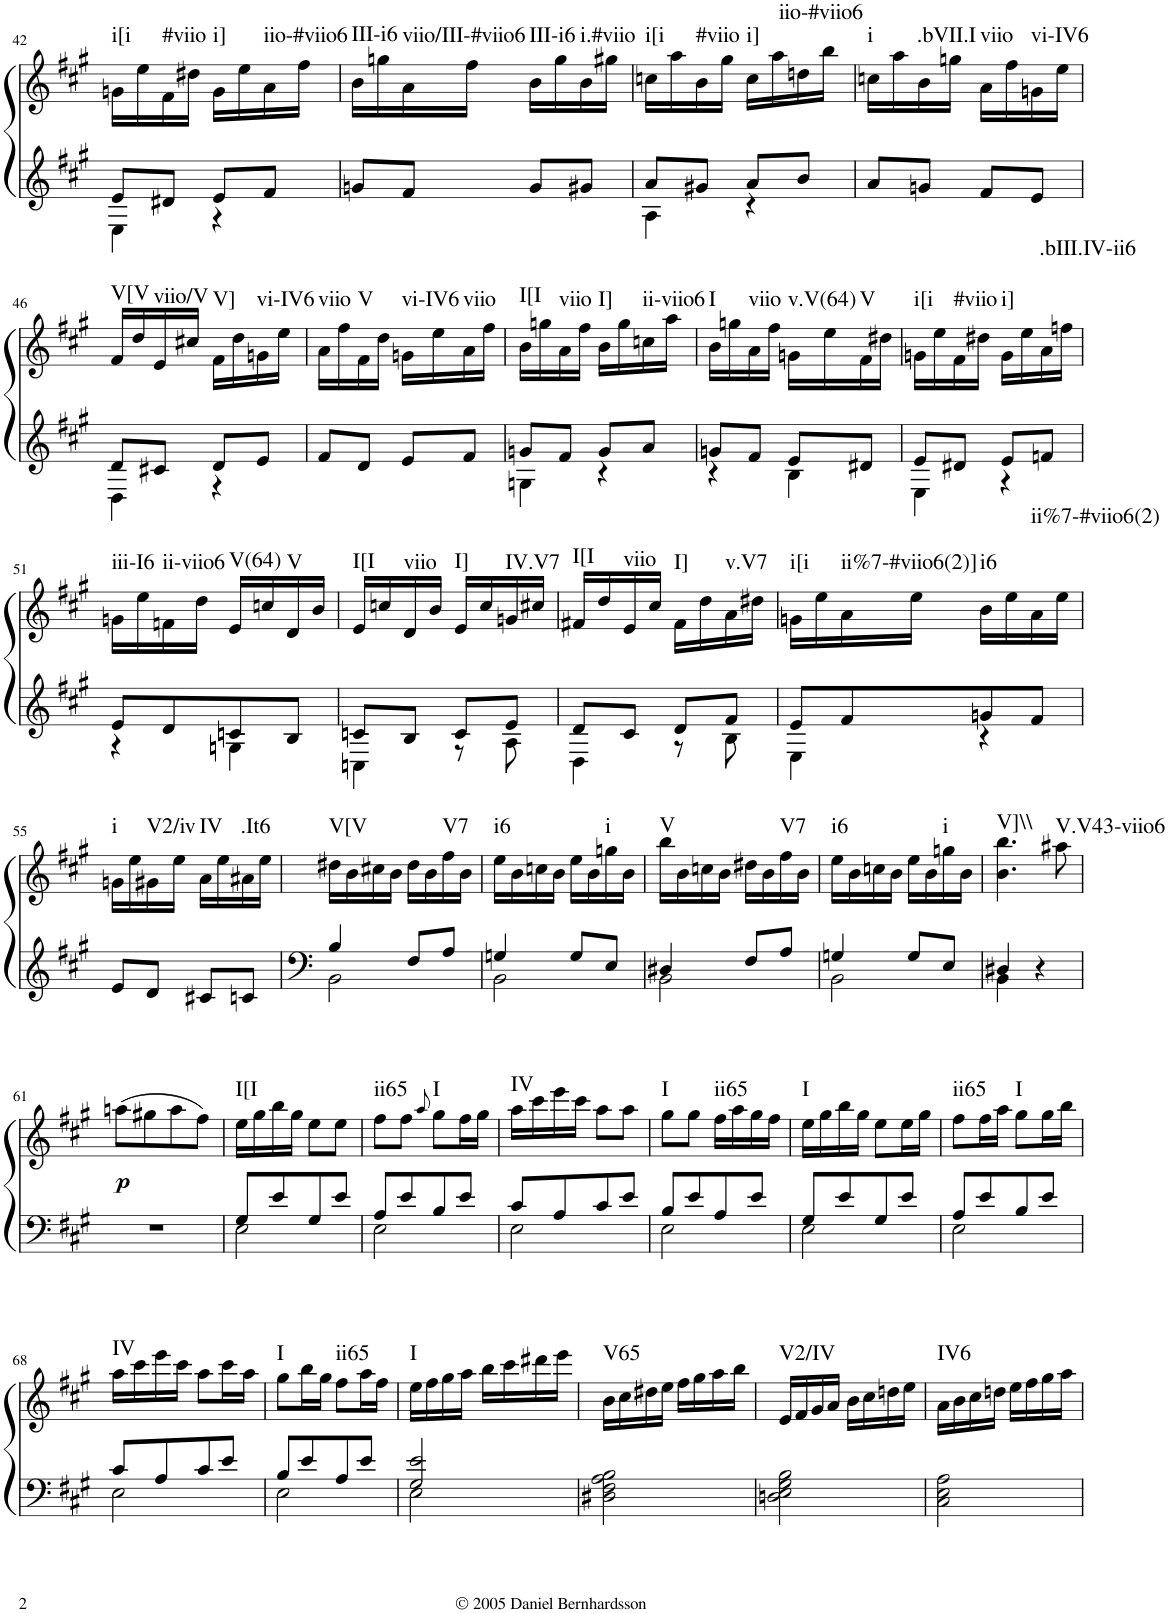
**kern	**kern	**dynam	**harte
*part1	*part1	*part1	*part1
*staff2	*staff1	*staff1/2	*
*I"Piano	*	*	*
*I'Pno.	*	*	*
!!LO:PB:g=z
*clefG2	*clefG2	*	*
*k[f#c#g#]	*k[f#c#g#]	*	*
*A:	*A:	*	*
*M2/4	*M2/4	*	*
=42	=42	=42	=42
*^	*	*	*
!	!	!	!	!LO:H:kt=i[i
8e/L	4E\	16gn\LL	.	N
.	.	16ee\	.	.
!	!	!	!	!LO:H:kt=#viio
8d#X/J	.	16f#\	.	N
.	.	16dd#X\JJ	.	.
!	!	!	!	!LO:H:kt=i]
8e/L	4r	16g\LL	.	N
.	.	16ee\	.	.
!	!	!	!	!LO:H:kt=iio-#viio6
8f#/J	.	16a\	.	N
.	.	16ff#\JJ	.	.
*v	*v	*	*	*
=43	=43	=43	=43
!	!	!	!LO:H:kt=III-i6
8gn/L	16b\LL	.	N
.	16ggn\	.	.
!	!	!	!LO:H:kt=viio/III-#viio6
8f#/J	16a\	.	N
.	16ff#\JJ	.	.
!	!	!	!LO:H:kt=III-i6
8g/L	16b\LL	.	N
.	16gg\	.	.
!	!	!	!LO:H:kt=i.#viio
8g#X/J	16b\	.	N
.	16gg#X\JJ	.	.
=44	=44	=44	=44
*^	*	*	*
!	!	!	!	!LO:H:kt=i[i
8a/L	4A\	16ccn\LL	.	N
.	.	16aa\	.	.
!	!	!	!	!LO:H:kt=#viio
8g#X/J	.	16b\	.	N
.	.	16gg#\JJ	.	.
!	!	!	!	!LO:H:kt=i]
8a/L	4r	16cc\LL	.	N
.	.	16aa\	.	.
!	!	!	!	!LO:H:kt=iio-#viio6
8b/J	.	16ddn\	.	N
.	.	16bb\JJ	.	.
*v	*v	*	*	*
=45	=45	=45	=45
!	!	!	!LO:H:kt=i
8a/L	16ccn\LL	.	N
.	16aa\	.	.
!	!	!	!LO:H:kt=.bVII.I
8gn/J	16b\	.	N
.	16ggn\JJ	.	.
!	!	!	!LO:H:kt=viio
8f#/L	16a\LL	.	N
.	16ff#\	.	.
!	!	!	!LO:H:kt=vi-IV6
8e/J	16gn\	.	N
.	16ee\JJ	.	.
!!LO:LB:g=z
=46	=46	=46	=46
*^	*	*	*
!	!	!	!	!LO:H:kt=V[V
8d/L	4D\	16f#/LL	.	N
.	.	16dd/	.	.
!	!	!	!	!LO:H:kt=viio/V
8c#X/J	.	16e/	.	N
.	.	16cc#X/JJ	.	.
!	!	!	!	!LO:H:kt=V]
8d/L	4r	16f#\LL	.	N
.	.	16dd\	.	.
!	!	!	!	!LO:H:kt=vi-IV6
8e/J	.	16gn\	.	N
.	.	16ee\JJ	.	.
*v	*v	*	*	*
=47	=47	=47	=47
!	!	!	!LO:H:kt=viio
8f#/L	16a\LL	.	N
.	16ff#\	.	.
!	!	!	!LO:H:kt=V
8d/J	16f#\	.	N
.	16dd\JJ	.	.
!	!	!	!LO:H:kt=vi-IV6
8e/L	16gn\LL	.	N
.	16ee\	.	.
!	!	!	!LO:H:kt=viio
8f#/J	16a\	.	N
.	16ff#\JJ	.	.
=48	=48	=48	=48
*^	*	*	*
!	!	!	!	!LO:H:kt=I[I
8gn/L	4Gn\	16b\LL	.	N
.	.	16ggn\	.	.
!	!	!	!	!LO:H:kt=viio
8f#/J	.	16a\	.	N
.	.	16ff#\JJ	.	.
!	!	!	!	!LO:H:kt=I]
8g/L	4r	16b\LL	.	N
.	.	16gg\	.	.
!	!	!	!	!LO:H:kt=ii-viio6
8a/J	.	16ccn\	.	N
.	.	16aa\JJ	.	.
=49	=49	=49	=49	=49
!	!	!	!	!LO:H:kt=I
8gn/L	4r	16b\LL	.	N
.	.	16ggn\	.	.
!	!	!	!	!LO:H:kt=viio
8f#/J	.	16a\	.	N
.	.	16ff#\JJ	.	.
!	!	!	!	!LO:H:kt=v.V(64)
8e/L	4B\	16gn\LL	.	N
.	.	16ee\	.	.
!	!	!	!	!LO:H:kt=V
8d#X/J	.	16f#\	.	N
.	.	16dd#X\JJ	.	.
=50	=50	=50	=50	=50
!	!	!	!	!LO:H:kt=i[i
8e/L	4E\	16gn\LL	.	N
.	.	16ee\	.	.
!	!	!	!	!LO:H:kt=#viio
8d#X/J	.	16f#\	.	N
.	.	16dd#X\JJ	.	.
!	!	!	!	!LO:H:kt=i]
8e/L	4r	16g\LL	.	N
.	.	16ee\	.	.
!	!	!	!	!LO:H:kt=.bIII.IV-ii6
8fn/J	.	16a\	.	N
.	.	16ffn\JJ	.	.
!!LO:LB:g=z
=51	=51	=51	=51	=51
!	!	!	!	!LO:H:kt=iii-I6
8e/L	4r	16gn\LL	.	N
.	.	16ee\	.	.
!	!	!	!	!LO:H:kt=ii-viio6
8d/	.	16fn\	.	N
.	.	16dd\JJ	.	.
!	!	!	!	!LO:H:kt=V(64)
8cn/	4Gn\	16e/LL	.	N
.	.	16ccn/	.	.
!	!	!	!	!LO:H:kt=V
8B/J	.	16d/	.	N
.	.	16b/JJ	.	.
=52	=52	=52	=52	=52
!	!	!	!	!LO:H:kt=I[I
8cn/L	4Cn\	16e/LL	.	N
.	.	16ccn/	.	.
!	!	!	!	!LO:H:kt=viio
8B/J	.	16d/	.	N
.	.	16b/JJ	.	.
!	!	!	!	!LO:H:kt=I]
8c/L	8r	16e/LL	.	N
.	.	16cc/	.	.
!	!	!	!	!LO:H:kt=IV.V7
8e/J	8A\	16gn/	.	N
.	.	16cc#X/JJ	.	.
=53	=53	=53	=53	=53
!	!	!	!	!LO:H:kt=I[I
8d/L	4D\	16f#X/LL	.	N
.	.	16dd/	.	.
!	!	!	!	!LO:H:kt=viio
8c#/J	.	16e/	.	N
.	.	16cc#/JJ	.	.
!	!	!	!	!LO:H:kt=I]
8d/L	8r	16f#\LL	.	N
.	.	16dd\	.	.
!	!	!	!	!LO:H:kt=v.V7
8f#/J	8B\	16a\	.	N
.	.	16dd#X\JJ	.	.
=54	=54	=54	=54	=54
!	!	!	!	!LO:H:kt=i[i
8e/L	4E\	16gn\LL	.	N
.	.	16ee\	.	.
!	!	!	!	!LO:H:kt=ii%7-#viio6(2)]
8f#/	.	16a\	.	N
.	.	16ee\JJ	.	.
!	!	!	!	!LO:H:kt=i6
8gn/	4r	16b\LL	.	N
.	.	16ee\	.	.
!	!	!	!	!LO:H:kt=ii%7-#viio6(2)
8f#/J	.	16a\	.	N
.	.	16ee\JJ	.	.
*v	*v	*	*	*
!!LO:LB:g=z
=55	=55	=55	=55
!	!	!	!LO:H:kt=i
8e/L	16gn\LL	.	N
.	16ee\	.	.
!	!	!	!LO:H:kt=V2/iv
8d/J	16g#X\	.	N
.	16ee\JJ	.	.
!	!	!	!LO:H:kt=IV
8c#X/L	16a\LL	.	N
.	16ee\	.	.
!	!	!	!LO:H:kt=.It6
8cn/J	16a#X\	.	N
.	16ee\JJ	.	.
=56	=56	=56	=56
*^	*	*	*
!	!	!	!	!LO:H:kt=V[V
4B/	2BB\	16dd#X\LL	.	N
.	.	16b\	.	.
.	.	16cc#X\	.	.
.	.	16b\JJ	.	.
8F#/L	.	16dd#\LL	.	.
.	.	16b\	.	.
!	!	!	!	!LO:H:kt=V7
8A/J	.	16ff#\	.	N
.	.	16b\JJ	.	.
=57	=57	=57	=57	=57
!	!	!	!	!LO:H:kt=i6
4Gn/	2BB\	16ee\LL	.	N
.	.	16b\	.	.
.	.	16ccn\	.	.
.	.	16b\JJ	.	.
8G/L	.	16ee\LL	.	.
.	.	16b\	.	.
!	!	!	!	!LO:H:kt=i
8E/J	.	16ggn\	.	N
.	.	16b\JJ	.	.
=58	=58	=58	=58	=58
!	!	!	!	!LO:H:kt=V
4D#X/	2BB\	16bb\LL	.	N
.	.	16b\	.	.
.	.	16ccn\	.	.
.	.	16b\JJ	.	.
8F#/L	.	16dd#X\LL	.	.
.	.	16b\	.	.
!	!	!	!	!LO:H:kt=V7
8A/J	.	16ff#\	.	N
.	.	16b\JJ	.	.
=59	=59	=59	=59	=59
!	!	!	!	!LO:H:kt=i6
4Gn/	2BB\	16ee\LL	.	N
.	.	16b\	.	.
.	.	16ccn\	.	.
.	.	16b\JJ	.	.
8G/L	.	16ee\LL	.	.
.	.	16b\	.	.
!	!	!	!	!LO:H:kt=i
8E/J	.	16ggn\	.	N
.	.	16b\JJ	.	.
=60	=60	=60	=60	=60
!	!	!	!	!LO:H:kt=V]\\
4D#X/	4BB\	4.b\ 4.bb\	.	N
4r	4ryy	.	.	.
!	!	!	!	!LO:H:kt=V.V43-viio6
.	.	8aa#X\	.	N
*v	*v	*	*	*
!!LO:LB:g=z
=61	=61	=61	=61
!	!	!LO:DY:b	!
2r	(8aan\L	p	.
.	8gg#X\	.	.
.	8aa\	.	.
.	8ff#\J)	.	.
=62	=62	=62	=62
*^	*	*	*
!	!	!	!	!LO:H:kt=I[I
8G#/L	2E\	16ee\LL	.	N
.	.	16gg#\	.	.
8e/	.	16bb\	.	.
.	.	16gg#\JJ	.	.
8G#/	.	8ee\L	.	.
8e/J	.	8ee\J	.	.
=63	=63	=63	=63	=63
!	!	!	!	!LO:H:kt=ii65
8A/L	2E\	8ff#\L	.	N
8e/	.	8ff#\J	.	.
.	.	8qaa/	.	.
!	!	!	!	!LO:H:kt=I
8B/	.	8gg#\L	.	N
8e/J	.	16ff#\L	.	.
.	.	16gg#\JJ	.	.
=64	=64	=64	=64	=64
!	!	!	!	!LO:H:kt=IV
8c#/L	2E\	16aa\LL	.	N
.	.	16ccc#\	.	.
8A/	.	16eee\	.	.
.	.	16ccc#\JJ	.	.
8c#/	.	8aa\L	.	.
8e/J	.	8aa\J	.	.
=65	=65	=65	=65	=65
!	!	!	!	!LO:H:kt=I
8B/L	2E\	8gg#\L	.	N
8e/	.	8gg#\J	.	.
!	!	!	!	!LO:H:kt=ii65
8A/	.	16ff#\LL	.	N
.	.	16aa\	.	.
8e/J	.	16gg#\	.	.
.	.	16ff#\JJ	.	.
=66	=66	=66	=66	=66
!	!	!	!	!LO:H:kt=I
8G#/L	2E\	16ee\LL	.	N
.	.	16gg#\	.	.
8e/	.	16bb\	.	.
.	.	16gg#\JJ	.	.
8G#/	.	8ee\L	.	.
8e/J	.	16ee\L	.	.
.	.	16gg#\JJ	.	.
=67	=67	=67	=67	=67
!	!	!	!	!LO:H:kt=ii65
8A/L	2E\	8ff#\L	.	N
8e/	.	16ff#\L	.	.
.	.	16aa\JJ	.	.
!	!	!	!	!LO:H:kt=I
8B/	.	8gg#\L	.	N
8e/J	.	16gg#\L	.	.
.	.	16bb\JJ	.	.
!!LO:LB:g=z
=68	=68	=68	=68	=68
!	!	!	!	!LO:H:kt=IV
8c#/L	2E\	16aa\LL	.	N
.	.	16ccc#\	.	.
8A/	.	16eee\	.	.
.	.	16ccc#\JJ	.	.
8c#/	.	8aa\L	.	.
8e/J	.	16ccc#\L	.	.
.	.	16aa\JJ	.	.
=69	=69	=69	=69	=69
!	!	!	!	!LO:H:kt=I
8B/L	2E\	8gg#\L	.	N
8e/	.	16bb\L	.	.
.	.	16gg#\JJ	.	.
!	!	!	!	!LO:H:kt=ii65
8A/	.	8ff#\L	.	N
8e/J	.	16aa\L	.	.
.	.	16ff#\JJ	.	.
=70	=70	=70	=70	=70
!	!	!	!	!LO:H:kt=I
2G#/ 2e/	2E\	16ee\LL	.	N
.	.	16ff#\	.	.
.	.	16gg#\	.	.
.	.	16aa\JJ	.	.
.	.	16bb\LL	.	.
.	.	16ccc#\	.	.
.	.	16ddd#X\	.	.
.	.	16eee\JJ	.	.
*v	*v	*	*	*
=71	=71	=71	=71
!	!	!	!LO:H:kt=V65
2D#X\ 2F#\ 2A\ 2B\	16b\LL	.	N
.	16cc#\	.	.
.	16dd#X\	.	.
.	16ee\JJ	.	.
.	16ff#\LL	.	.
.	16gg#\	.	.
.	16aa\	.	.
.	16bb\JJ	.	.
=72	=72	=72	=72
!	!	!	!LO:H:kt=V2/IV
2Dn\ 2E\ 2G#\ 2B\	16e/LL	.	N
.	16f#/	.	.
.	16g#/	.	.
.	16a/JJ	.	.
.	16b\LL	.	.
.	16cc#\	.	.
.	16ddn\	.	.
.	16ee\JJ	.	.
=73	=73	=73	=73
!	!	!	!LO:H:kt=IV6
2C#\ 2E\ 2A\	16a\LL	.	N
.	16b\	.	.
.	16cc#\	.	.
.	16ddn\JJ	.	.
.	16ee\LL	.	.
.	16ff#\	.	.
.	16gg#\	.	.
.	16aa\JJ	.	.
=	=	=	=
*-	*-	*-	*-
